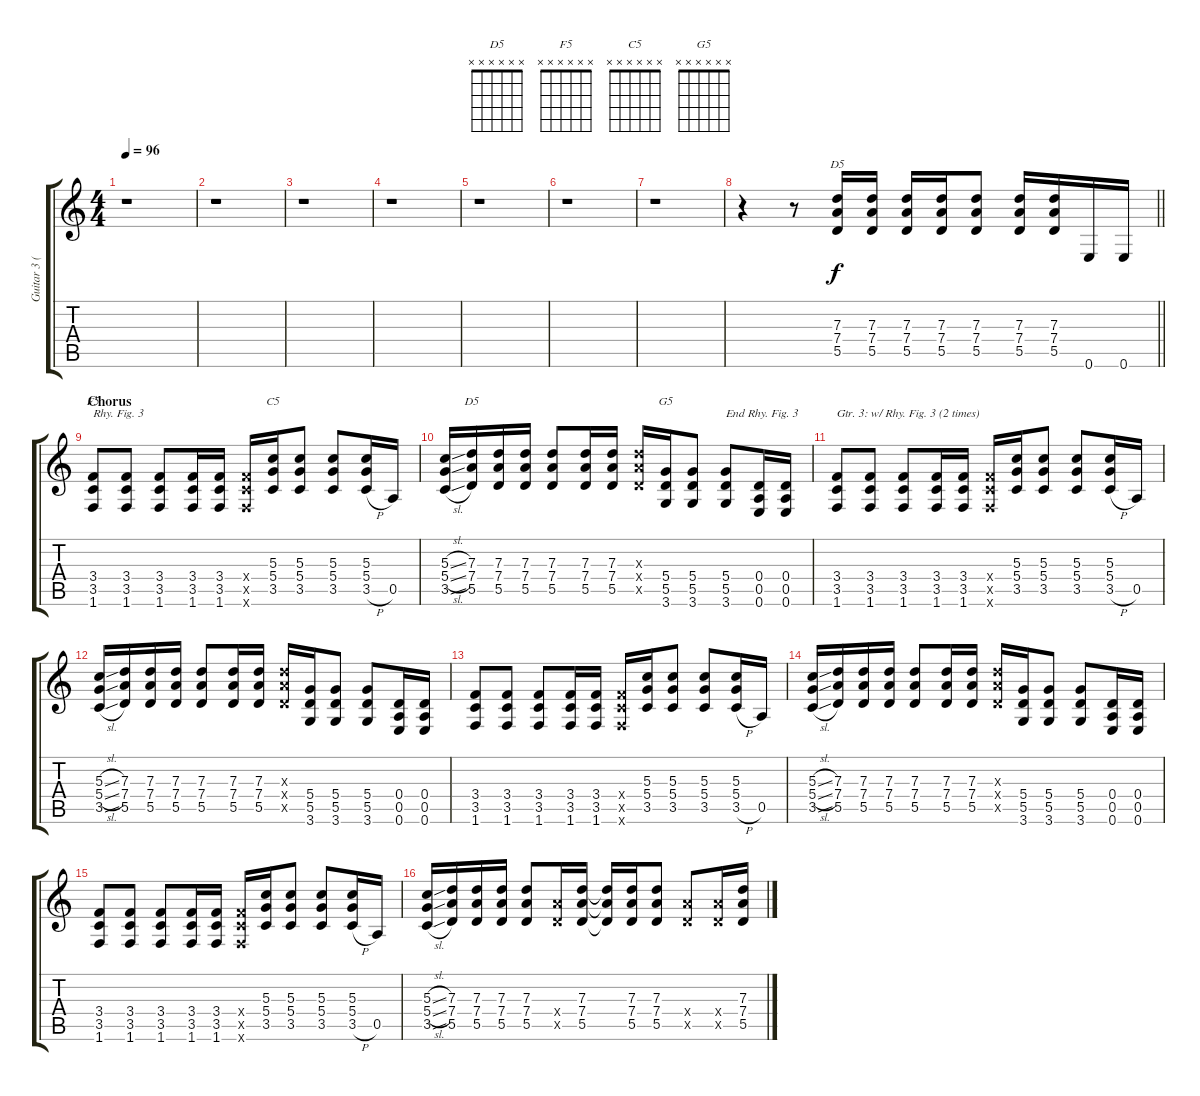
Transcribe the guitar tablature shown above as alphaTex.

\track ("Guitar 3 (dist.)" "Guitar 3 (") {instrument distortionguitar}
\staff {score tabs}
\tuning (E4 B3 G3 D3 A2 E2) {hide}
\chord ("D5" x x 7 7 5 x) {firstfret 5 barre 7}
\chord ("F5" x x x x x x)
\chord ("C5" x x x x x x)
\chord ("D5" x x x x x x)
\chord ("G5" x x x x x x)
\ts (4 4)
\tempo 96
\clef g2
\ks aminor
r.1{dy f} |
r.1 |
r.1 |
r.1 |
r.1 |
r.1 |
r.1 |
\barLineRight lightlight
r.4{volume 0} r.8 (7.3 7.4 5.5).16{ch "D5" volume 13} (7.3 7.4 5.5).16 (7.3 7.4 5.5).16 (7.3 7.4 5.5).16 (7.3 7.4 5.5).8 (7.3 7.4 5.5).16 (7.3 7.4 5.5).16 0.6.16 0.6.16 |
\section ("" "Chorus")
(3.4 3.5 1.6).8{ch "F5" txt "Rhy. Fig. 3"} (3.4 3.5 1.6).8 (3.4 3.5 1.6).8 (3.4 3.5 1.6).16 (3.4 3.5 1.6).16 (3.4{x} 3.5{x} 1.6{x}).16 (5.3 5.4 3.5).16{ch "C5"} (5.3 5.4 3.5).8 (5.3 5.4 3.5).8 (5.3 5.4 3.5{h}).16 0.5.16 |
(5.3{sl} 5.4{sl} 3.5{sl}).16 (7.3 7.4 5.5).16{ch "D5"} (7.3 7.4 5.5).16 (7.3 7.4 5.5).16 (7.3 7.4 5.5).8 (7.3 7.4 5.5).16 (7.3 7.4 5.5).16 (7.3{x} 7.4{x} 5.5{x}).16 (5.4 5.5 3.6).16{ch "G5"} (5.4 5.5 3.6).8 (5.4 5.5 3.6).8{txt "End Rhy. Fig. 3"} (0.4 0.5 0.6).16 (0.4 0.5 0.6).16 |
(3.4 3.5 1.6).8{txt "Gtr. 3: w/ Rhy. Fig. 3 (2 times)"} (3.4 3.5 1.6).8 (3.4 3.5 1.6).8 (3.4 3.5 1.6).16 (3.4 3.5 1.6).16 (3.4{x} 3.5{x} 1.6{x}).16 (5.3 5.4 3.5).16 (5.3 5.4 3.5).8 (5.3 5.4 3.5).8 (5.3 5.4 3.5{h}).16 0.5.16 |
(5.3{sl} 5.4{sl} 3.5{sl}).16 (7.3 7.4 5.5).16 (7.3 7.4 5.5).16 (7.3 7.4 5.5).16 (7.3 7.4 5.5).8 (7.3 7.4 5.5).16 (7.3 7.4 5.5).16 (7.3{x} 7.4{x} 5.5{x}).16 (5.4 5.5 3.6).16 (5.4 5.5 3.6).8 (5.4 5.5 3.6).8 (0.4 0.5 0.6).16 (0.4 0.5 0.6).16 |
(3.4 3.5 1.6).8 (3.4 3.5 1.6).8 (3.4 3.5 1.6).8 (3.4 3.5 1.6).16 (3.4 3.5 1.6).16 (3.4{x} 3.5{x} 1.6{x}).16 (5.3 5.4 3.5).16 (5.3 5.4 3.5).8 (5.3 5.4 3.5).8 (5.3 5.4 3.5{h}).16 0.5.16 |
(5.3{sl} 5.4{sl} 3.5{sl}).16 (7.3 7.4 5.5).16 (7.3 7.4 5.5).16 (7.3 7.4 5.5).16 (7.3 7.4 5.5).8 (7.3 7.4 5.5).16 (7.3 7.4 5.5).16 (7.3{x} 7.4{x} 5.5{x}).16 (5.4 5.5 3.6).16 (5.4 5.5 3.6).8 (5.4 5.5 3.6).8 (0.4 0.5 0.6).16 (0.4 0.5 0.6).16 |
(3.4 3.5 1.6).8 (3.4 3.5 1.6).8 (3.4 3.5 1.6).8 (3.4 3.5 1.6).16 (3.4 3.5 1.6).16 (3.4{x} 3.5{x} 1.6{x}).16 (5.3 5.4 3.5).16 (5.3 5.4 3.5).8 (5.3 5.4 3.5).8 (5.3 5.4 3.5{h}).16 0.5.16 |
(5.3{sl} 5.4{sl} 3.5{sl}).16 (7.3 7.4 5.5).16 (7.3 7.4 5.5).16 (7.3 7.4 5.5).16 (7.3 7.4 5.5).8 (7.4{x} 5.5{x}).16 (7.3 7.4 5.5).16 (7.3{t} 7.4{t} 5.5{t}).16 (7.3 7.4 5.5).16 (7.3 7.4 5.5).8 (7.4{x} 5.5{x}).8 (7.4{x} 5.5{x}).16 (7.3 7.4 5.5).16
